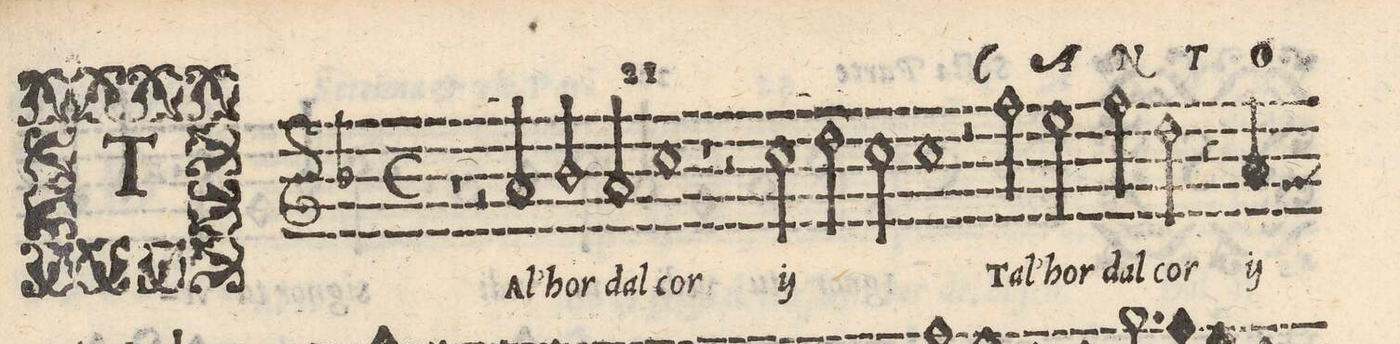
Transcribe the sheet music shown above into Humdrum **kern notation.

**kern	**text
*I"CANTO	*
*clefG2	*
*k[b-]	*
*met(c)	*
*M2/1	*
1r	.
2r	.
2a/	TAl'
=2-	=2-
2b-/	hor
2a/	dal
1cc\	cor
=3-	=3-
1r	.
2r	.
*	*ij
2cc\	Tal'
=4-	=4-
2dd\	hor
2cc\	dal
1cc\	cor
*	*Xij
=5-	=5-
2r	.
2ff\	Tal'
2ee\	hor
2ff\	dal
=6-	=6-
2dd\	cor
4r	.
*	*ij
4a/	Tal'
*-	*-
